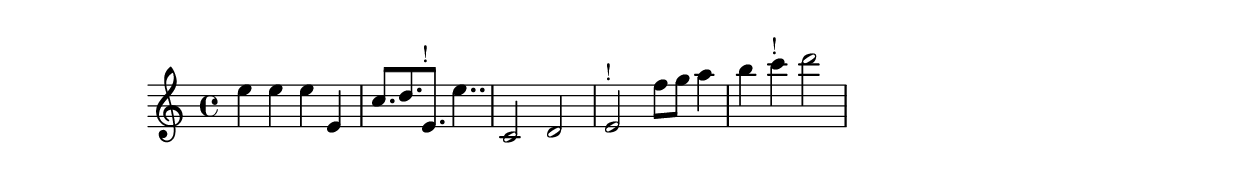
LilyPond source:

\version "2.19.22"

\header{
  texidoc= "Test optional music function arguments.
The output is nonsensical, but if you wrack your brain,
you'll figure it out.  Remember that optional arguments
are matched left to right, and after the first non-match,
the rest is skipped."
}

\layout { ragged-right = ##t }

% Just like \relative, but defaulting to f as reference, making the
% first note of the music the same as if written as absolute pitch
ablative =
#(define-music-function (ref music)
  ((ly:pitch? #{ f #}) ly:music?)
  #{ \relative $ref $music #})

% Let's take a duration and four pitches, defaulting to 2 c' d' e'
zap = 
#(define-music-function (dur a b c d)
  ((ly:duration? #{ 2 #}) (ly:pitch? #{ c' #})
   (ly:pitch? #{ d' #}) (ly:pitch? #{ e' #})
   ly:music?) #{ $a $dur $b $c ^\markup{!} $d  #})

\new Voice { \relative c' e' \relative { e'' } \ablative c' e' \ablative { e' }
  \zap 8. c'' d'' {e''4..} \zap f''8 g'' \zap 4 a'' b'' c''' d'''2 }
